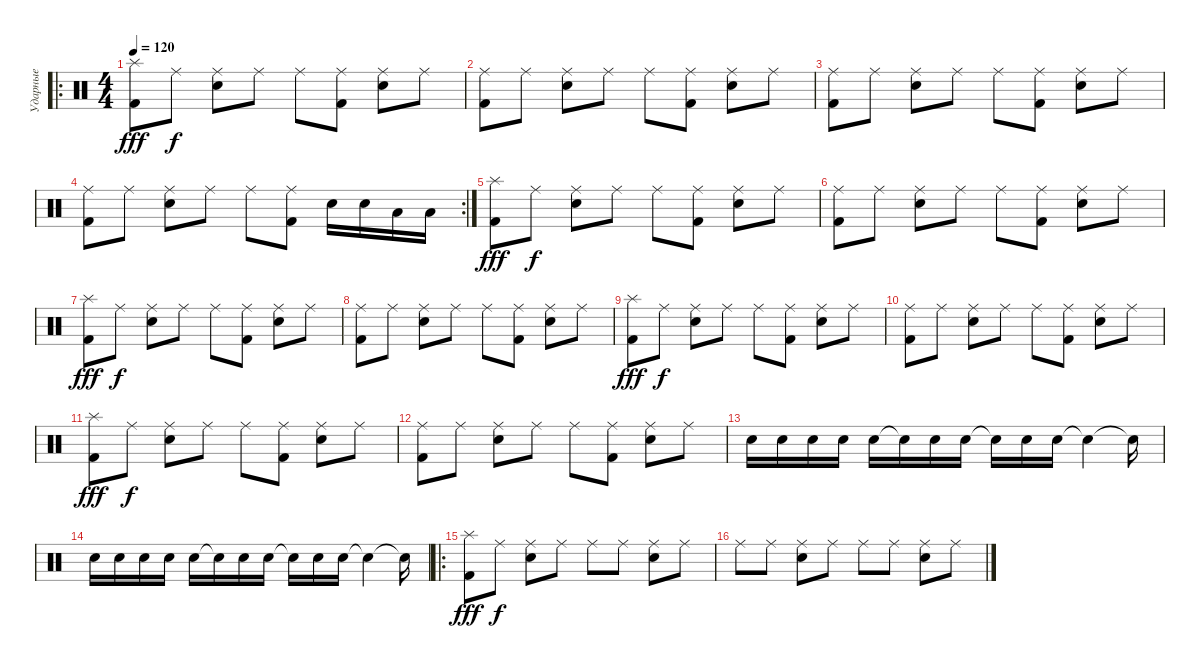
\track ("Ударные" "Ударные") {instrument percussion}
\staff {score}
\articulation defaults
\ro
\ts (4 4)
\tempo 120
\clef neutral
\ks c
("Kick (hit) 2" "Splash (hit)").8{dy fff} "Ride (middle)".8{dy f} ("Ride (middle)" "Electric Snare (hit)").8 "Ride (middle)".8 "Ride (middle)".8 ("Ride (middle)" "Kick (hit) 2").8 ("Ride (middle)" "Electric Snare (hit)").8 "Ride (middle)".8 |
("Ride (middle)" "Kick (hit) 2").8 "Ride (middle)".8 ("Ride (middle)" "Electric Snare (hit)").8 "Ride (middle)".8 "Ride (middle)".8 ("Ride (middle)" "Kick (hit) 2").8 ("Ride (middle)" "Electric Snare (hit)").8 "Ride (middle)".8 |
("Ride (middle)" "Kick (hit) 2").8 "Ride (middle)".8 ("Ride (middle)" "Electric Snare (hit)").8 "Ride (middle)".8 "Ride (middle)".8 ("Ride (middle)" "Kick (hit) 2").8 ("Ride (middle)" "Electric Snare (hit)").8 "Ride (middle)".8 |
\rc 2
("Ride (middle)" "Kick (hit) 2").8 "Ride (middle)".8 ("Ride (middle)" "Electric Snare (hit)").8 "Ride (middle)".8 "Ride (middle)".8 ("Ride (middle)" "Kick (hit) 2").8 "Electric Snare (hit)".16 "Electric Snare (hit)".16 "Low Tom (hit)".16 "Low Tom (hit)".16 |
("Kick (hit) 2" "Splash (hit)").8{dy fff} "Ride (middle)".8{dy f} ("Ride (middle)" "Electric Snare (hit)").8 "Ride (middle)".8 "Ride (middle)".8 ("Ride (middle)" "Kick (hit) 2").8 ("Ride (middle)" "Electric Snare (hit)").8 "Ride (middle)".8 |
("Ride (middle)" "Kick (hit) 2").8 "Ride (middle)".8 ("Ride (middle)" "Electric Snare (hit)").8 "Ride (middle)".8 "Ride (middle)".8 ("Ride (middle)" "Kick (hit) 2").8 ("Ride (middle)" "Electric Snare (hit)").8 "Ride (middle)".8 |
("Kick (hit) 2" "Splash (hit)").8{dy fff} "Ride (middle)".8{dy f} ("Ride (middle)" "Electric Snare (hit)").8 "Ride (middle)".8 "Ride (middle)".8 ("Ride (middle)" "Kick (hit) 2").8 ("Ride (middle)" "Electric Snare (hit)").8 "Ride (middle)".8 |
("Ride (middle)" "Kick (hit) 2").8 "Ride (middle)".8 ("Ride (middle)" "Electric Snare (hit)").8 "Ride (middle)".8 "Ride (middle)".8 ("Ride (middle)" "Kick (hit) 2").8 ("Ride (middle)" "Electric Snare (hit)").8 "Ride (middle)".8 |
("Kick (hit) 2" "Splash (hit)").8{dy fff} "Ride (middle)".8{dy f} ("Ride (middle)" "Electric Snare (hit)").8 "Ride (middle)".8 "Ride (middle)".8 ("Ride (middle)" "Kick (hit) 2").8 ("Ride (middle)" "Electric Snare (hit)").8 "Ride (middle)".8 |
("Ride (middle)" "Kick (hit) 2").8 "Ride (middle)".8 ("Ride (middle)" "Electric Snare (hit)").8 "Ride (middle)".8 "Ride (middle)".8 ("Ride (middle)" "Kick (hit) 2").8 ("Ride (middle)" "Electric Snare (hit)").8 "Ride (middle)".8 |
("Kick (hit) 2" "Splash (hit)").8{dy fff} "Ride (middle)".8{dy f} ("Ride (middle)" "Electric Snare (hit)").8 "Ride (middle)".8 "Ride (middle)".8 ("Ride (middle)" "Kick (hit) 2").8 ("Ride (middle)" "Electric Snare (hit)").8 "Ride (middle)".8 |
("Ride (middle)" "Kick (hit) 2").8 "Ride (middle)".8 ("Ride (middle)" "Electric Snare (hit)").8 "Ride (middle)".8 "Ride (middle)".8 ("Ride (middle)" "Kick (hit) 2").8 ("Ride (middle)" "Electric Snare (hit)").8 "Ride (middle)".8 |
"Electric Snare (hit)".16 "Electric Snare (hit)".16 "Electric Snare (hit)".16 "Electric Snare (hit)".16 "Electric Snare (hit)".16 "Snare (hit)"{t}.16 "Electric Snare (hit)".16 "Electric Snare (hit)".16 "Snare (hit)"{t}.16 "Electric Snare (hit)".16 "Electric Snare (hit)".16 "Snare (hit)"{t}.4 "Snare (hit)"{t}.16 |
"Electric Snare (hit)".16 "Electric Snare (hit)".16 "Electric Snare (hit)".16 "Electric Snare (hit)".16 "Electric Snare (hit)".16 "Snare (hit)"{t}.16 "Electric Snare (hit)".16 "Electric Snare (hit)".16 "Snare (hit)"{t}.16 "Electric Snare (hit)".16 "Electric Snare (hit)".16 "Snare (hit)"{t}.4 "Snare (hit)"{t}.16 |
\ro
("Kick (hit) 2" "Splash (hit)").8{dy fff} "Ride (middle)".8{dy f} ("Ride (middle)" "Electric Snare (hit)").8 "Ride (middle)".8 "Ride (middle)".8 "Ride (middle)".8 ("Ride (middle)" "Electric Snare (hit)").8 "Ride (middle)".8 |
"Ride (middle)".8 "Ride (middle)".8 ("Ride (middle)" "Electric Snare (hit)").8 "Ride (middle)".8 "Ride (middle)".8 "Ride (middle)".8 ("Ride (middle)" "Electric Snare (hit)").8 "Ride (middle)".8
